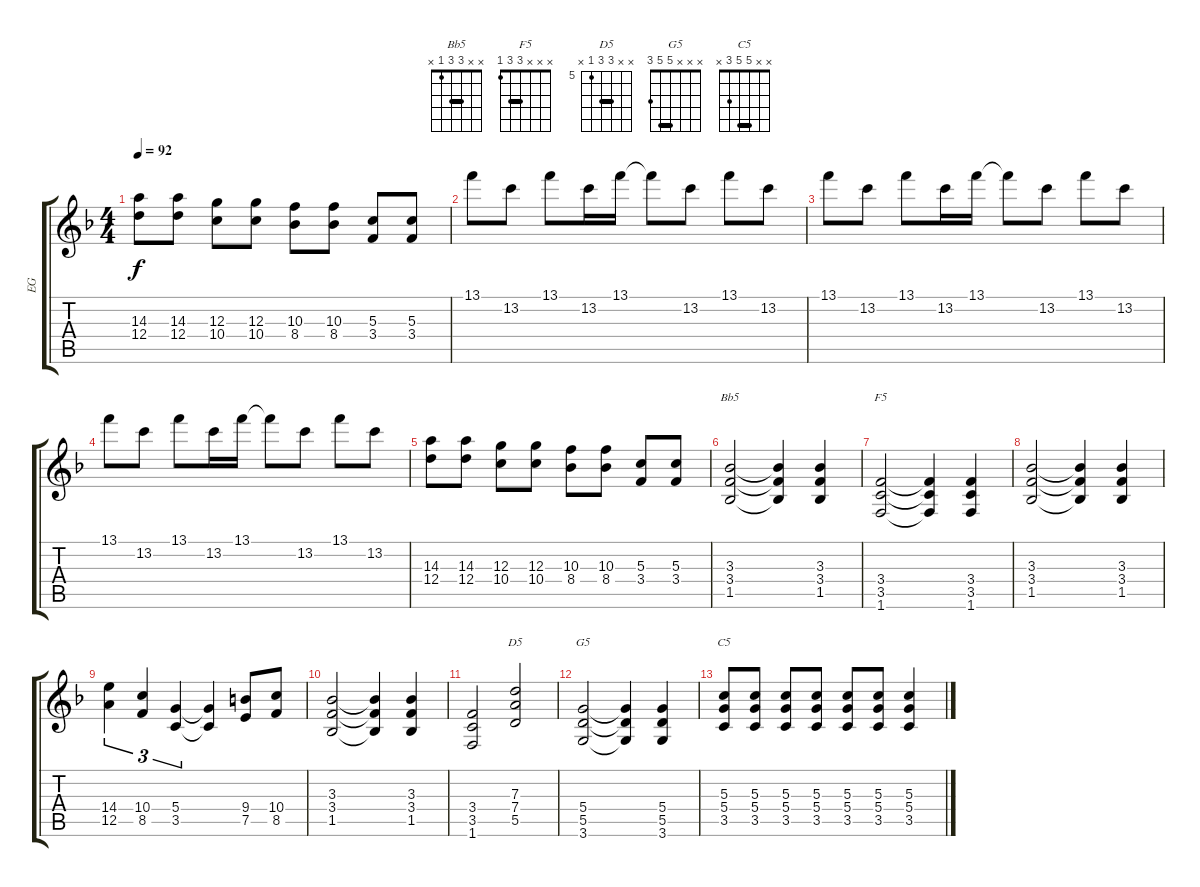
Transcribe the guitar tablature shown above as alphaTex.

\track ("EG" "EG") {instrument overdrivenguitar}
\staff {score tabs}
\tuning (E4 B3 G3 D3 A2 E2) {hide}
\chord ("Bb5" x x 3 3 1 x) {barre 3}
\chord ("F5" x x x 3 3 1) {barre 3}
\chord ("D5" x x 7 7 5 x) {firstfret 5 barre 7}
\chord ("G5" x x x 5 5 3) {barre 5}
\chord ("C5" x x 5 5 3 x) {barre 5}
\ts (4 4)
\tempo 92
\clef g2
\ks f
(14.3 12.4).8{dy f} (14.3 12.4).8 (12.3 10.4).8 (12.3 10.4).8 (10.3 8.4).8 (10.3 8.4).8 (5.3 3.4).8 (5.3 3.4).8 |
13.1.8 13.2.8 13.1.8 13.2.16 13.1.16 13.1{t}.8 13.2.8 13.1.8 13.2.8 |
13.1.8 13.2.8 13.1.8 13.2.16 13.1.16 13.1{t}.8 13.2.8 13.1.8 13.2.8 |
13.1.8 13.2.8 13.1.8 13.2.16 13.1.16 13.1{t}.8 13.2.8 13.1.8 13.2.8 |
(14.3 12.4).8 (14.3 12.4).8 (12.3 10.4).8 (12.3 10.4).8 (10.3 8.4).8 (10.3 8.4).8 (5.3 3.4).8 (5.3 3.4).8 |
(3.3 3.4 1.5).2{ch "Bb5"} (3.3{t} 3.4{t} 1.5{t}).4 (3.3 3.4 1.5).4 |
(3.4 3.5 1.6).2{ch "F5"} (3.4{t} 3.5{t} 1.6{t}).4 (3.4 3.5 1.6).4 |
(3.3 3.4 1.5).2 (3.3{t} 3.4{t} 1.5{t}).4 (3.3 3.4 1.5).4 |
(14.4 12.5).4{tu (3 2)} (10.4 8.5).4{tu (3 2)} (5.4 3.5).4{tu (3 2)} (5.4{t} 3.5{t}).4 (9.4 7.5).8 (10.4 8.5).8 |
(3.3 3.4 1.5).2 (3.3{t} 3.4{t} 1.5{t}).4 (3.3 3.4 1.5).4 |
(3.4 3.5 1.6).2 (7.3 7.4 5.5).2{ch "D5"} |
(5.4 5.5 3.6).2{ch "G5"} (5.4{t} 5.5{t} 3.6{t}).4 (5.4 5.5 3.6).4 |
(5.3 5.4 3.5).8{ch "C5"} (5.3 5.4 3.5).8 (5.3 5.4 3.5).8 (5.3 5.4 3.5).8 (5.3 5.4 3.5).8 (5.3 5.4 3.5).8 (5.3 5.4 3.5).4
